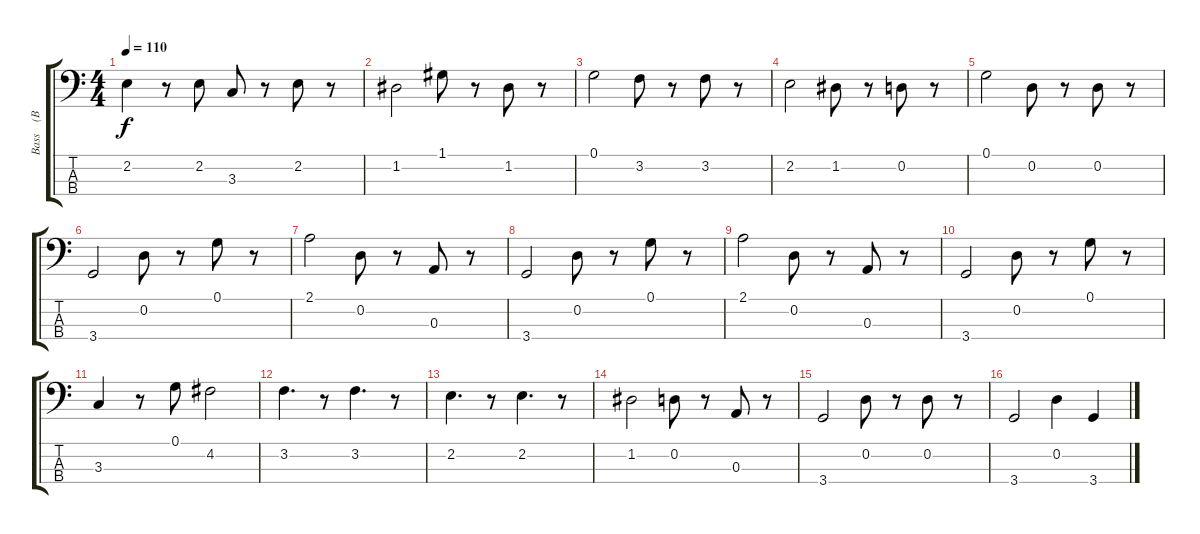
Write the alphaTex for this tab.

\track ("Bass    (BB)" "Bass    (B") {instrument slapbass1}
\staff {score tabs}
\tuning (G2 D2 A1 E1) {hide}
\ts (4 4)
\tempo 110
\clef f4
\ks c
2.2.4{dy f} r.8 2.2.8 3.3.8 r.8 2.2.8 r.8 |
1.2.2 1.1.8 r.8 1.2.8 r.8 |
0.1.2 3.2.8 r.8 3.2.8 r.8 |
2.2.2 1.2.8 r.8 0.2.8 r.8 |
0.1.2 0.2.8 r.8 0.2.8 r.8 |
3.4.2 0.2.8 r.8 0.1.8 r.8 |
2.1.2 0.2.8 r.8 0.3.8 r.8 |
3.4.2 0.2.8 r.8 0.1.8 r.8 |
2.1.2 0.2.8 r.8 0.3.8 r.8 |
3.4.2 0.2.8 r.8 0.1.8 r.8 |
3.3.4 r.8 0.1.8 4.2.2 |
3.2.4{d} r.8 3.2.4{d} r.8 |
2.2.4{d} r.8 2.2.4{d} r.8 |
1.2.2 0.2.8 r.8 0.3.8 r.8 |
3.4.2 0.2.8 r.8 0.2.8 r.8 |
3.4.2 0.2.4 3.4.4
